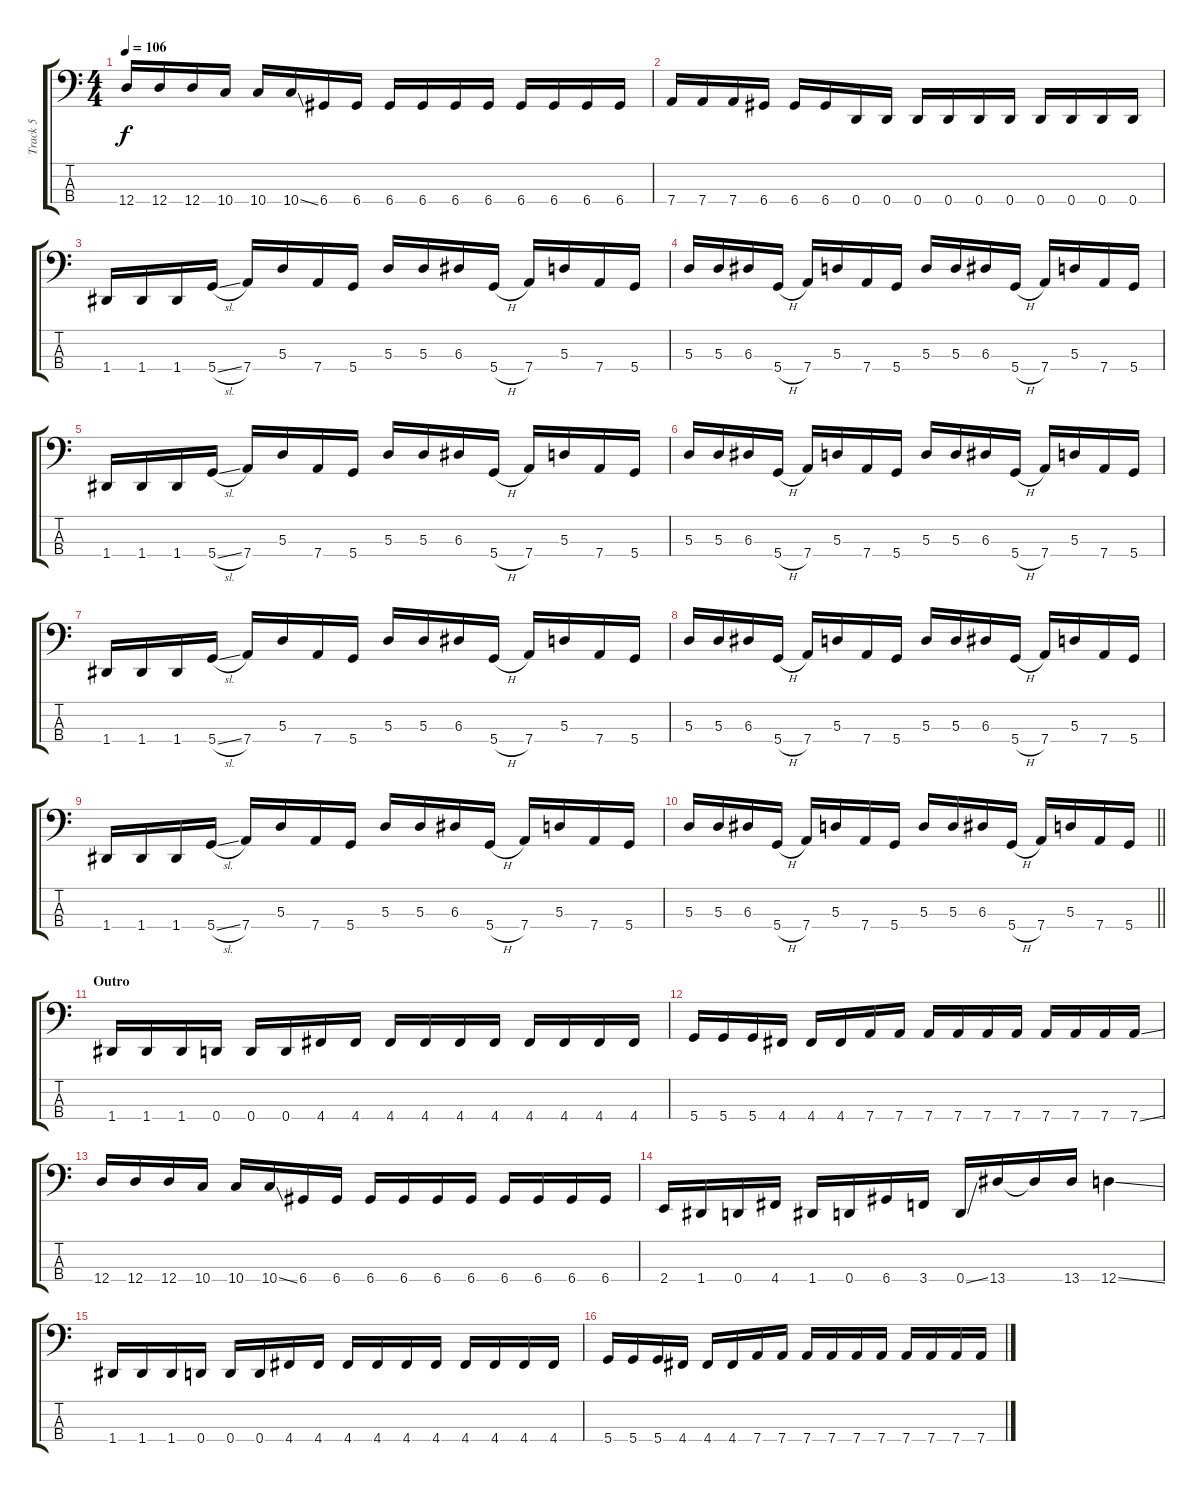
\track ("Track 5" "Track 5") {instrument electricbassfinger}
\staff {score tabs}
\tuning (G2 D2 A1 D1) {hide}
\ts (4 4)
\tempo 106
\clef f4
\ks c
12.4.16{dy f} 12.4.16 12.4.16 10.4.16 10.4.16 10.4{ss}.16 6.4.16 6.4.16 6.4.16 6.4.16 6.4.16 6.4.16 6.4.16 6.4.16 6.4.16 6.4.16 |
7.4.16 7.4.16 7.4.16 6.4.16 6.4.16 6.4.16 0.4.16 0.4.16 0.4.16 0.4.16 0.4.16 0.4.16 0.4.16 0.4.16 0.4.16 0.4.16 |
1.4.16 1.4.16 1.4.16 5.4{sl}.16 7.4.16 5.3.16 7.4.16 5.4.16 5.3.16 5.3.16 6.3.16 5.4{h}.16 7.4.16 5.3.16 7.4.16 5.4.16 |
5.3.16 5.3.16 6.3.16 5.4{h}.16 7.4.16 5.3.16 7.4.16 5.4.16 5.3.16 5.3.16 6.3.16 5.4{h}.16 7.4.16 5.3.16 7.4.16 5.4.16 |
1.4.16 1.4.16 1.4.16 5.4{sl}.16 7.4.16 5.3.16 7.4.16 5.4.16 5.3.16 5.3.16 6.3.16 5.4{h}.16 7.4.16 5.3.16 7.4.16 5.4.16 |
5.3.16 5.3.16 6.3.16 5.4{h}.16 7.4.16 5.3.16 7.4.16 5.4.16 5.3.16 5.3.16 6.3.16 5.4{h}.16 7.4.16 5.3.16 7.4.16 5.4.16 |
1.4.16 1.4.16 1.4.16 5.4{sl}.16 7.4.16 5.3.16 7.4.16 5.4.16 5.3.16 5.3.16 6.3.16 5.4{h}.16 7.4.16 5.3.16 7.4.16 5.4.16 |
5.3.16 5.3.16 6.3.16 5.4{h}.16 7.4.16 5.3.16 7.4.16 5.4.16 5.3.16 5.3.16 6.3.16 5.4{h}.16 7.4.16 5.3.16 7.4.16 5.4.16 |
1.4.16 1.4.16 1.4.16 5.4{sl}.16 7.4.16 5.3.16 7.4.16 5.4.16 5.3.16 5.3.16 6.3.16 5.4{h}.16 7.4.16 5.3.16 7.4.16 5.4.16 |
\barLineRight lightlight
5.3.16 5.3.16 6.3.16 5.4{h}.16 7.4.16 5.3.16 7.4.16 5.4.16 5.3.16 5.3.16 6.3.16 5.4{h}.16 7.4.16 5.3.16 7.4.16 5.4.16 |
\section ("" "Outro")
1.4.16 1.4.16 1.4.16 0.4.16 0.4.16 0.4.16 4.4.16 4.4.16 4.4.16 4.4.16 4.4.16 4.4.16 4.4.16 4.4.16 4.4.16 4.4.16 |
5.4.16 5.4.16 5.4.16 4.4.16 4.4.16 4.4.16 7.4.16 7.4.16 7.4.16 7.4.16 7.4.16 7.4.16 7.4.16 7.4.16 7.4.16 7.4{ss}.16 |
12.4.16 12.4.16 12.4.16 10.4.16 10.4.16 10.4{ss}.16 6.4.16 6.4.16 6.4.16 6.4.16 6.4.16 6.4.16 6.4.16 6.4.16 6.4.16 6.4.16 |
2.4.16 1.4.16 0.4.16 4.4.16 1.4.16 0.4.16 6.4.16 3.4.16 0.4{ss}.16 13.4.16 13.4{t}.16 13.4.16 12.4{ss}.4 |
1.4.16 1.4.16 1.4.16 0.4.16 0.4.16 0.4.16 4.4.16 4.4.16 4.4.16 4.4.16 4.4.16 4.4.16 4.4.16 4.4.16 4.4.16 4.4.16 |
5.4.16 5.4.16 5.4.16 4.4.16 4.4.16 4.4.16 7.4.16 7.4.16 7.4.16 7.4.16 7.4.16 7.4.16 7.4.16 7.4.16 7.4.16 7.4{ss}.16
